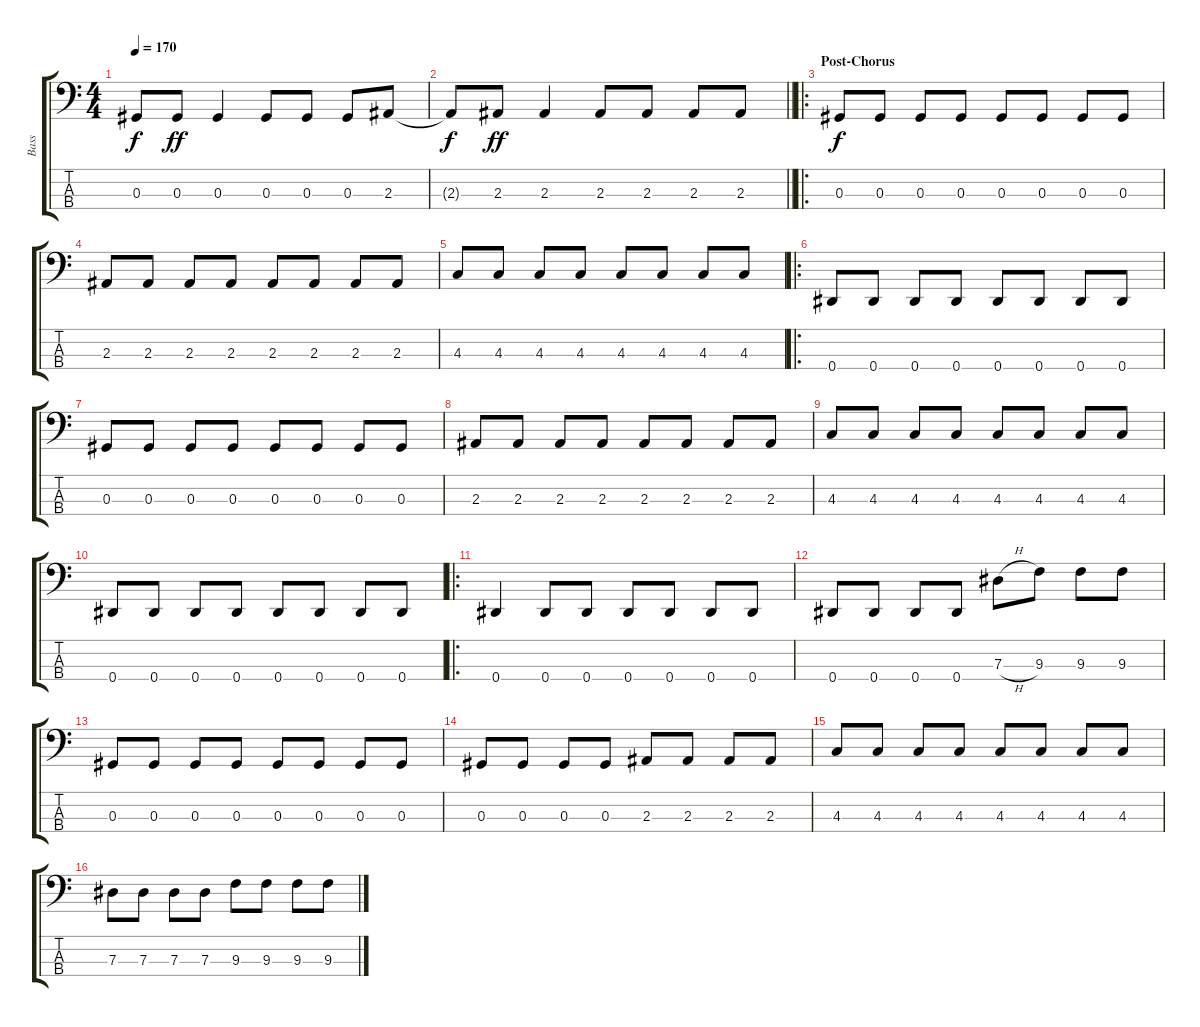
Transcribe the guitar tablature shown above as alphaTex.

\track ("Bass" "Bass") {instrument acousticguitarnylon}
\staff {score tabs}
\tuning (Gb2 Db2 Ab1 Eb1) {hide}
\ts (4 4)
\tempo 170
\clef f4
\ks c
0.3{t}.8{dy f} 0.3.8{dy ff} 0.3.4 0.3.8 0.3.8 0.3.8 2.3.8 |
\barLineRight lightlight
2.3{t}.8{dy f} 2.3.8{dy ff} 2.3.4 2.3.8 2.3.8 2.3.8 2.3.8 |
\ro
\section ("" "Post-Chorus")
0.3.8{dy f} 0.3.8 0.3.8 0.3.8 0.3.8 0.3.8 0.3.8 0.3.8 |
2.3.8 2.3.8 2.3.8 2.3.8 2.3.8 2.3.8 2.3.8 2.3.8 |
4.3.8 4.3.8 4.3.8 4.3.8 4.3.8 4.3.8 4.3.8 4.3.8 |
\ro
0.4.8 0.4.8 0.4.8 0.4.8 0.4.8 0.4.8 0.4.8 0.4.8 |
0.3.8 0.3.8 0.3.8 0.3.8 0.3.8 0.3.8 0.3.8 0.3.8 |
2.3.8 2.3.8 2.3.8 2.3.8 2.3.8 2.3.8 2.3.8 2.3.8 |
4.3.8 4.3.8 4.3.8 4.3.8 4.3.8 4.3.8 4.3.8 4.3.8 |
0.4.8 0.4.8 0.4.8 0.4.8 0.4.8 0.4.8 0.4.8 0.4.8 |
\ro
0.4.4 0.4.8 0.4.8 0.4.8 0.4.8 0.4.8 0.4.8 |
0.4.8 0.4.8 0.4.8 0.4.8 7.3{h}.8 9.3.8 9.3.8 9.3.8 |
0.3.8 0.3.8 0.3.8 0.3.8 0.3.8 0.3.8 0.3.8 0.3.8 |
0.3.8 0.3.8 0.3.8 0.3.8 2.3.8 2.3.8 2.3.8 2.3.8 |
4.3.8 4.3.8 4.3.8 4.3.8 4.3.8 4.3.8 4.3.8 4.3.8 |
7.3.8 7.3.8 7.3.8 7.3.8 9.3.8 9.3.8 9.3.8 9.3.8
